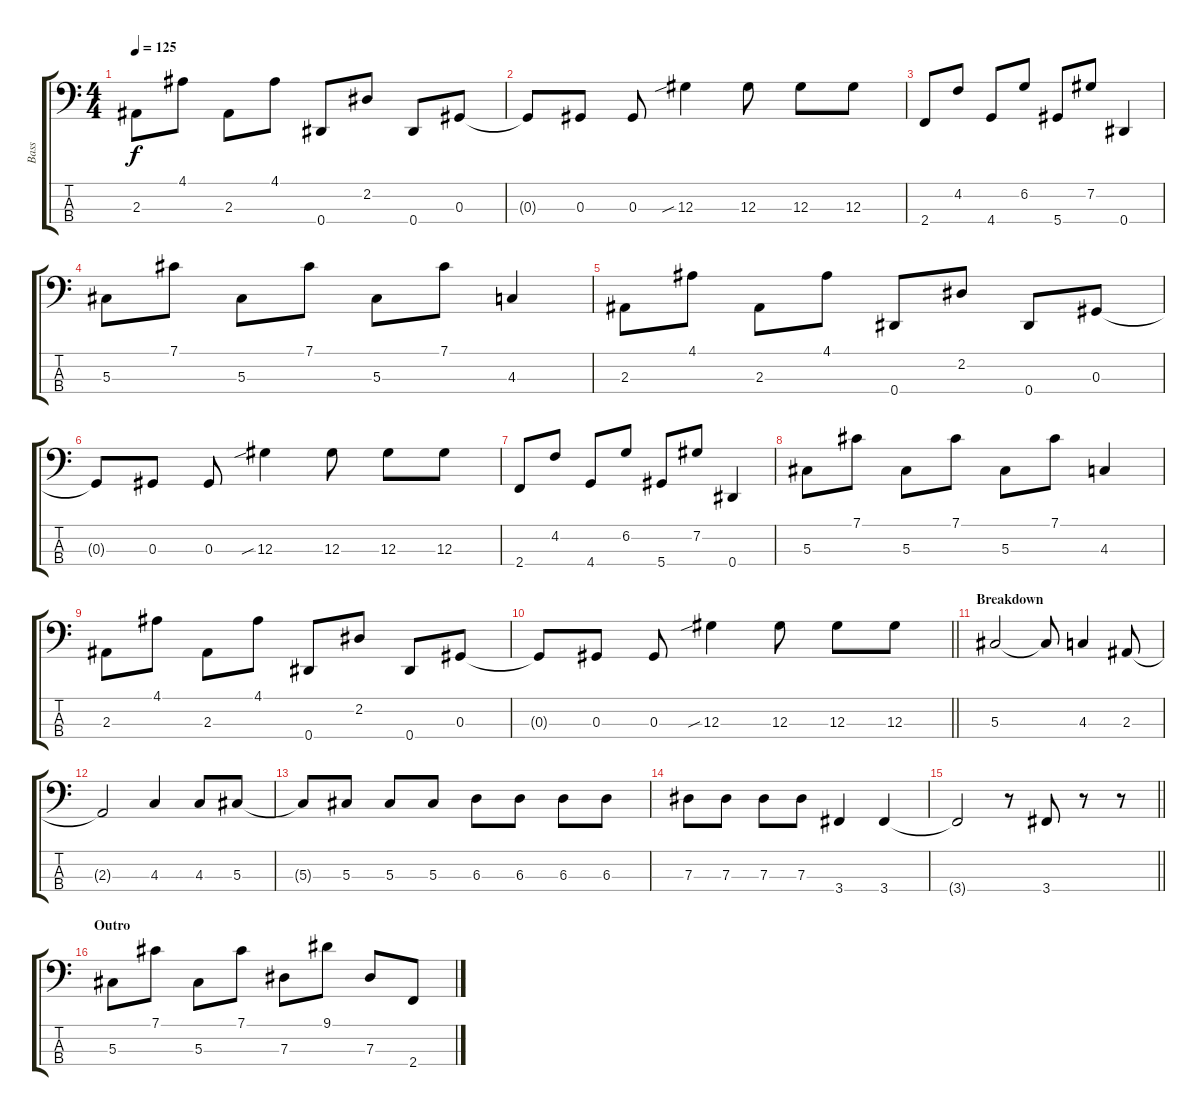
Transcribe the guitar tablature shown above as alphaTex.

\track ("Bass" "Bass") {instrument electricbassfinger}
\staff {score tabs}
\tuning (Gb2 Db2 Ab1 Eb1) {hide}
\ts (4 4)
\tempo 125
\clef f4
\ks c
2.3.8{dy f} 4.1.8 2.3.8 4.1.8 0.4.8 2.2.8 0.4.8 0.3.8 |
0.3{t}.8 0.3.8 0.3.8 12.3{sib}.4 12.3.8 12.3.8 12.3.8 |
2.4.8 4.2.8 4.4.8 6.2.8 5.4.8 7.2.8 0.4.4 |
5.3.8 7.1.8 5.3.8 7.1.8 5.3.8 7.1.8 4.3.4 |
2.3.8 4.1.8 2.3.8 4.1.8 0.4.8 2.2.8 0.4.8 0.3.8 |
0.3{t}.8 0.3.8 0.3.8 12.3{sib}.4 12.3.8 12.3.8 12.3.8 |
2.4.8 4.2.8 4.4.8 6.2.8 5.4.8 7.2.8 0.4.4 |
5.3.8 7.1.8 5.3.8 7.1.8 5.3.8 7.1.8 4.3.4 |
2.3.8 4.1.8 2.3.8 4.1.8 0.4.8 2.2.8 0.4.8 0.3.8 |
\barLineRight lightlight
0.3{t}.8 0.3.8 0.3.8 12.3{sib}.4 12.3.8 12.3.8 12.3.8 |
\section ("" "Breakdown")
5.3.2 5.3{t}.8 4.3.4 2.3.8 |
2.3{t}.2 4.3.4 4.3.8 5.3.8 |
5.3{t}.8 5.3.8 5.3.8 5.3.8 6.3.8 6.3.8 6.3.8 6.3.8 |
7.3.8 7.3.8 7.3.8 7.3.8 3.4.4 3.4.4 |
\barLineRight lightlight
3.4{t}.2 r.8 3.4.8 r.8 r.8 |
\section ("" "Outro")
5.3.8 7.1.8 5.3.8 7.1.8 7.3.8 9.1.8 7.3.8 2.4.8
